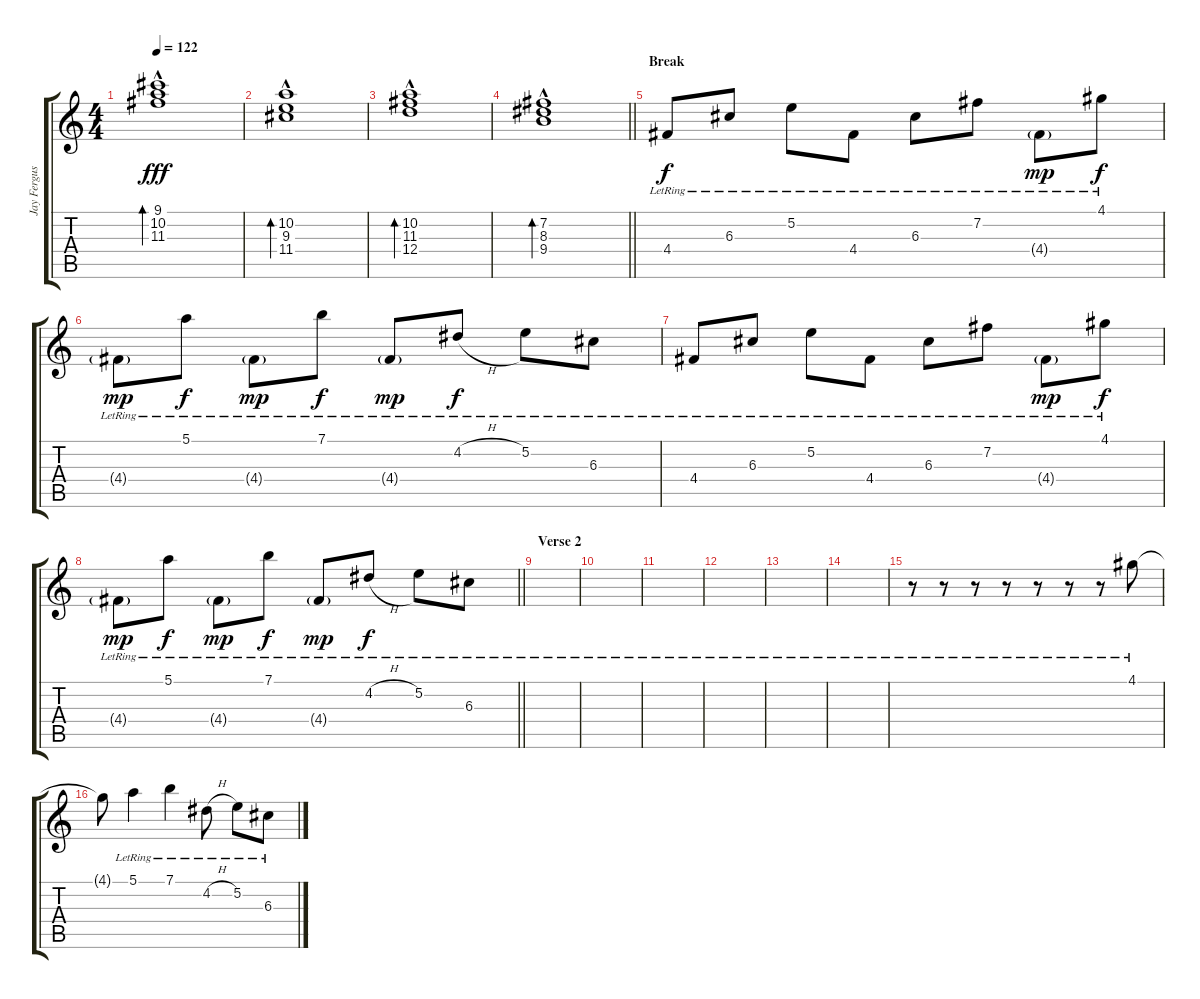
\track ("Jay Ferguson" "Jay Fergus") {instrument electricguitarclean}
\staff {score tabs}
\tuning (E4 B3 G3 D3 A2 E2) {hide}
\ts (4 4)
\tempo 122
\clef g2
\ks c
(9.1{hac} 10.2{hac} 11.3{hac}).1{bd 240 dy fff} |
(10.2{hac} 9.3{hac} 11.4{hac}).1{bd 240} |
(10.2{hac} 11.3{hac} 12.4{hac}).1{bd 240} |
\barLineRight lightlight
(7.2{hac} 8.3{hac} 9.4{hac}).1{bd 240} |
\section ("" "Break")
4.4{lr}.8{dy f} 6.3{lr}.8 5.2{lr}.8 4.4{lr}.8 6.3{lr}.8 7.2{lr}.8 4.4{g lr}.8{dy mp} 4.1{lr}.8{dy f} |
4.4{g lr}.8{dy mp} 5.1{lr}.8{dy f} 4.4{g lr}.8{dy mp} 7.1{lr}.8{dy f} 4.4{g lr}.8{dy mp} 4.2{h lr}.8{dy f} 5.2{lr}.8 6.3{lr}.8 |
4.4{lr}.8 6.3{lr}.8 5.2{lr}.8 4.4{lr}.8 6.3{lr}.8 7.2{lr}.8 4.4{g lr}.8{dy mp} 4.1{lr}.8{dy f} |
\barLineRight lightlight
4.4{g lr}.8{dy mp} 5.1{lr}.8{dy f} 4.4{g lr}.8{dy mp} 7.1{lr}.8{dy f} 4.4{g lr}.8{dy mp} 4.2{h lr}.8{dy f} 5.2{lr}.8 6.3{lr}.8 |
\section ("" "Verse 2")
|
|
|
|
|
|
r.8 r.8 r.8 r.8 r.8 r.8 r.8 4.1{lr}.8 |
4.1{t}.8 5.1{lr}.4 7.1{lr}.4 4.2{h lr}.8 5.2{lr}.8 6.3{lr}.8
